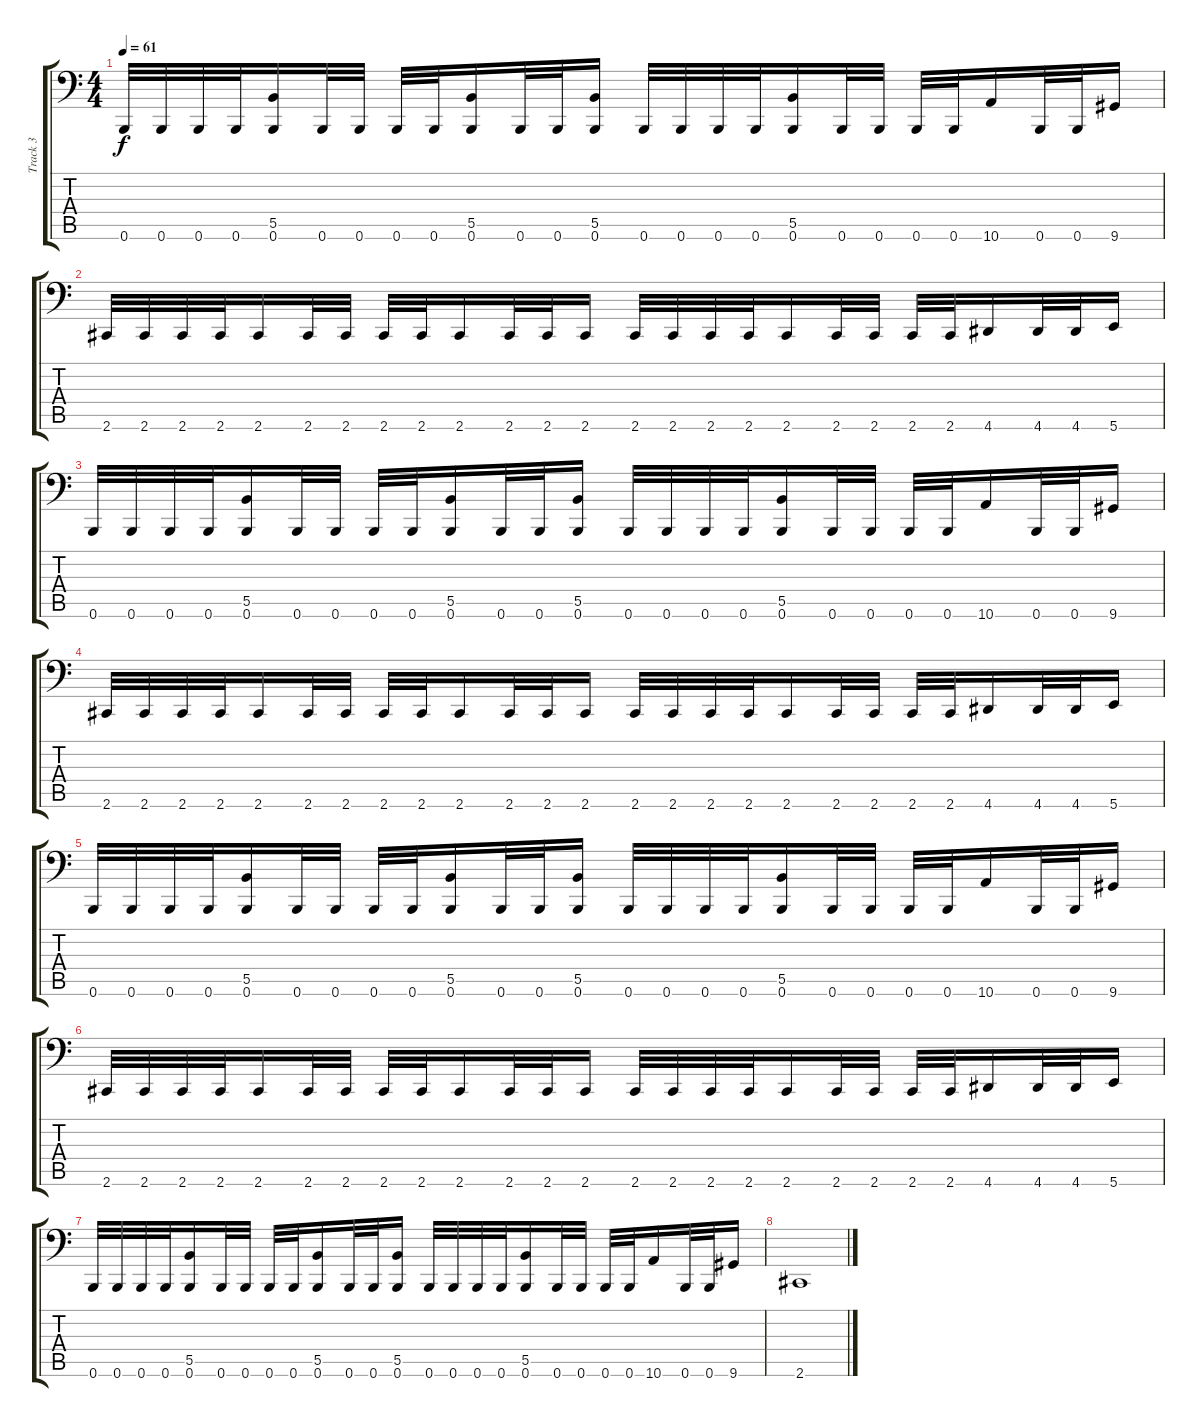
\track ("Track 3" "Track 3") {solo instrument electricbasspick}
\staff {score tabs}
\tuning (Db3 Ab2 E2 B1 Gb1 B0) {hide}
\ts (4 4)
\tempo 61
\clef f4
\ks c
0.6.32{dy f} 0.6.32 0.6.32 0.6.32 (5.5 0.6).16 0.6.32 0.6.32 0.6.32 0.6.32 (5.5 0.6).16 0.6.32 0.6.32 (5.5 0.6).16 0.6.32 0.6.32 0.6.32 0.6.32 (5.5 0.6).16 0.6.32 0.6.32 0.6.32 0.6.32 10.6.16 0.6.32 0.6.32 9.6.16 |
2.6.32 2.6.32 2.6.32 2.6.32 2.6.16 2.6.32 2.6.32 2.6.32 2.6.32 2.6.16 2.6.32 2.6.32 2.6.16 2.6.32 2.6.32 2.6.32 2.6.32 2.6.16 2.6.32 2.6.32 2.6.32 2.6.32 4.6.16 4.6.32 4.6.32 5.6.16 |
0.6.32 0.6.32 0.6.32 0.6.32 (5.5 0.6).16 0.6.32 0.6.32 0.6.32 0.6.32 (5.5 0.6).16 0.6.32 0.6.32 (5.5 0.6).16 0.6.32 0.6.32 0.6.32 0.6.32 (5.5 0.6).16 0.6.32 0.6.32 0.6.32 0.6.32 10.6.16 0.6.32 0.6.32 9.6.16 |
2.6.32 2.6.32 2.6.32 2.6.32 2.6.16 2.6.32 2.6.32 2.6.32 2.6.32 2.6.16 2.6.32 2.6.32 2.6.16 2.6.32 2.6.32 2.6.32 2.6.32 2.6.16 2.6.32 2.6.32 2.6.32 2.6.32 4.6.16 4.6.32 4.6.32 5.6.16 |
0.6.32 0.6.32 0.6.32 0.6.32 (5.5 0.6).16 0.6.32 0.6.32 0.6.32 0.6.32 (5.5 0.6).16 0.6.32 0.6.32 (5.5 0.6).16 0.6.32 0.6.32 0.6.32 0.6.32 (5.5 0.6).16 0.6.32 0.6.32 0.6.32 0.6.32 10.6.16 0.6.32 0.6.32 9.6.16 |
2.6.32 2.6.32 2.6.32 2.6.32 2.6.16 2.6.32 2.6.32 2.6.32 2.6.32 2.6.16 2.6.32 2.6.32 2.6.16 2.6.32 2.6.32 2.6.32 2.6.32 2.6.16 2.6.32 2.6.32 2.6.32 2.6.32 4.6.16 4.6.32 4.6.32 5.6.16 |
0.6.32 0.6.32 0.6.32 0.6.32 (5.5 0.6).16 0.6.32 0.6.32 0.6.32 0.6.32 (5.5 0.6).16 0.6.32 0.6.32 (5.5 0.6).16 0.6.32 0.6.32 0.6.32 0.6.32 (5.5 0.6).16 0.6.32 0.6.32 0.6.32 0.6.32 10.6.16 0.6.32 0.6.32 9.6.16 |
2.6.1
